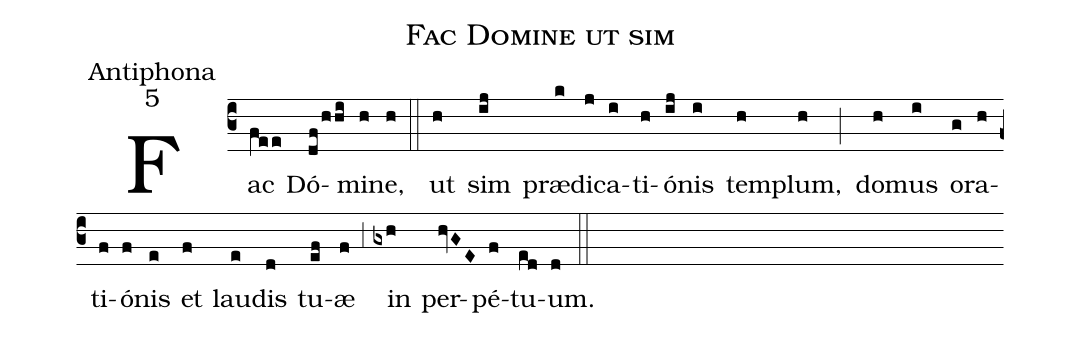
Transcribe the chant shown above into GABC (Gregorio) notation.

name:Fac Domine ut sim;
office-part:Antiphona;
mode:5;
%%
(c3) Fac(fee) Dó(df/hhi)mi(h)ne,(h) (::)
ut(h) sim(ij) præ(k)di(j)ca(i)ti(h)ó(ij)nis(i) tem(h)plum,(h) (;) do(h)mus(i) o(g)ra(h)ti(f)ó(f)nis(e) et(f) lau(e)dis(d) tu(ef)æ(f) (,3) in(gxh) per(hvGE)pé(f)tu(ed)um.(d) (::)
